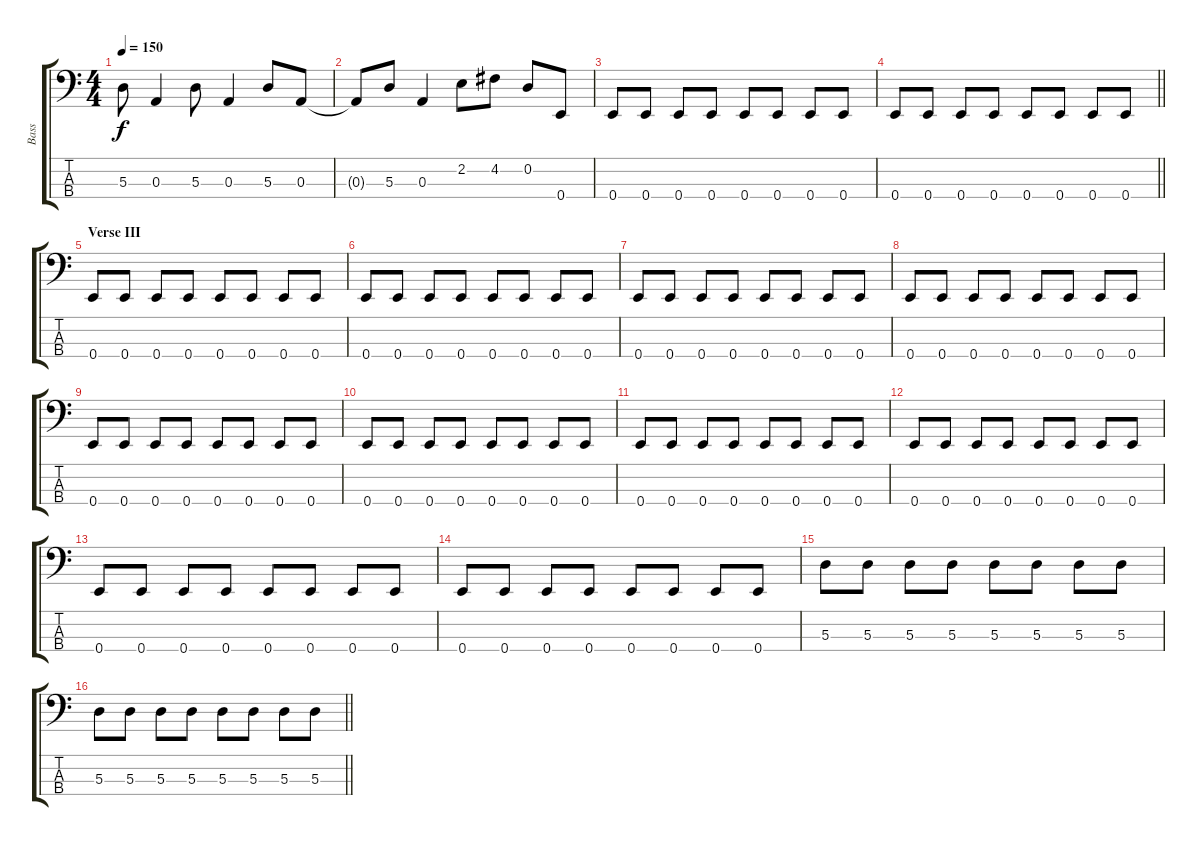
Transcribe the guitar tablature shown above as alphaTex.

\track ("Bass" "Bass") {instrument electricbasspick}
\staff {score tabs}
\tuning (G2 D2 A1 E1) {hide}
\ts (4 4)
\tempo 150
\clef f4
\ks c
5.3.8{dy f} 0.3.4 5.3.8 0.3.4 5.3.8 0.3.8 |
0.3{t}.8 5.3.8 0.3.4 2.2.8 4.2.8 0.2.8 0.4.8 |
0.4.8 0.4.8 0.4.8 0.4.8 0.4.8 0.4.8 0.4.8 0.4.8 |
\barLineRight lightlight
0.4.8 0.4.8 0.4.8 0.4.8 0.4.8 0.4.8 0.4.8 0.4.8 |
\section ("" "Verse III")
0.4.8 0.4.8 0.4.8 0.4.8 0.4.8 0.4.8 0.4.8 0.4.8 |
0.4.8 0.4.8 0.4.8 0.4.8 0.4.8 0.4.8 0.4.8 0.4.8 |
0.4.8 0.4.8 0.4.8 0.4.8 0.4.8 0.4.8 0.4.8 0.4.8 |
0.4.8 0.4.8 0.4.8 0.4.8 0.4.8 0.4.8 0.4.8 0.4.8 |
0.4.8 0.4.8 0.4.8 0.4.8 0.4.8 0.4.8 0.4.8 0.4.8 |
0.4.8 0.4.8 0.4.8 0.4.8 0.4.8 0.4.8 0.4.8 0.4.8 |
0.4.8 0.4.8 0.4.8 0.4.8 0.4.8 0.4.8 0.4.8 0.4.8 |
0.4.8 0.4.8 0.4.8 0.4.8 0.4.8 0.4.8 0.4.8 0.4.8 |
0.4.8 0.4.8 0.4.8 0.4.8 0.4.8 0.4.8 0.4.8 0.4.8 |
0.4.8 0.4.8 0.4.8 0.4.8 0.4.8 0.4.8 0.4.8 0.4.8 |
5.3.8 5.3.8 5.3.8 5.3.8 5.3.8 5.3.8 5.3.8 5.3.8 |
\barLineRight lightlight
5.3.8 5.3.8 5.3.8 5.3.8 5.3.8 5.3.8 5.3.8 5.3.8
